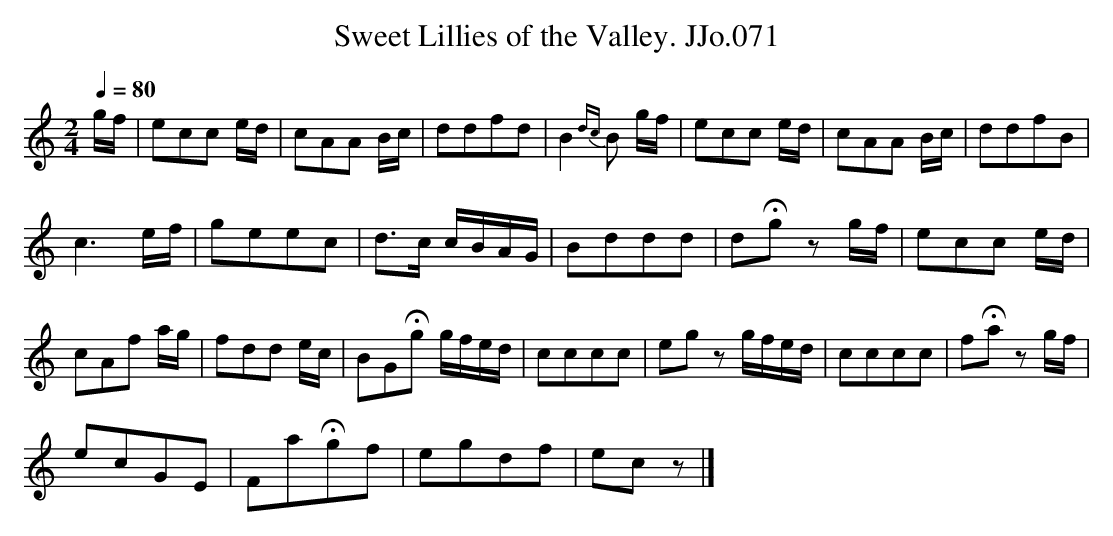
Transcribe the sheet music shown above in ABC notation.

X:1
T:Sweet Lillies of the Valley. JJo.071
M:2/4
L:1/8
Q:1/4=80
K:C
g/f/|ecc e/d/|cAA B/c/|ddfd|B2{dc}B g/f/|ecc e/d/|cAA B/c/|ddfB|
c3e/f/|geec|d>c c/B/A/G/|Bddd|dHg zg/f/|ecc e/d/|
cAf a/g/|fdd e/c/|BGHg g/f/e/d/|cccc|egz g/f/e/d/|cccc|fHa zg/f/|
ecGE|FaHgf|egdf|ecz|]
